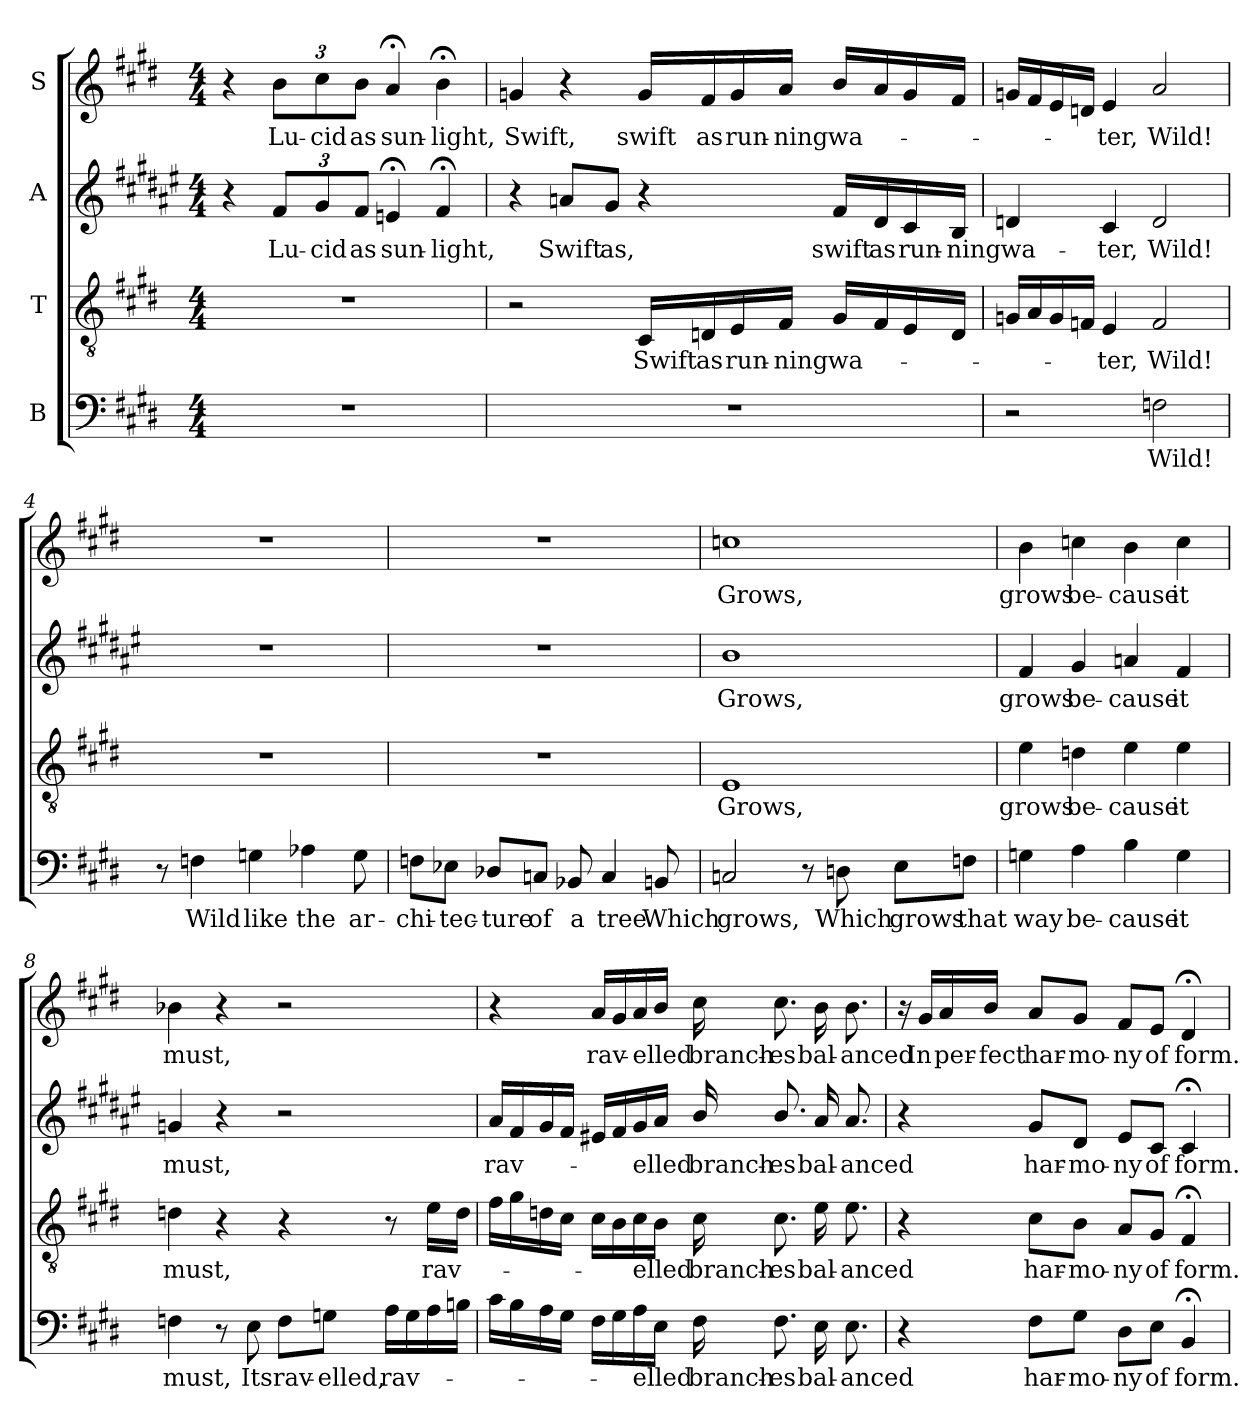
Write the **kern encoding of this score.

**kern	**text	**kern	**text	**kern	**text	**kern	**text
*part4	*part4	*part3	*part3	*part2	*part2	*part1	*part1
*staff4	*staff4	*staff3	*staff3	*staff2	*staff2	*staff1	*staff1
*I"B	*	*I"T	*	*I"A	*	*I"S	*
*clefF4	*	*clefGv2	*	*clefG2	*	*clefG2	*
*	*	*	*	*ITrd1c2	*	*	*
*k[f#c#g#d#]	*	*k[f#c#g#d#]	*	*k[f#c#g#d#]	*	*k[f#c#g#d#]	*
*E:	*	*E:	*	*E:	*	*E:	*
*M4/4	*	*M4/4	*	*M4/4	*	*M4/4	*
=1	=1	=1	=1	=1	=1	=1	=1
1r	.	1r	.	4r	.	4r	.
!	!	!	!	!	!LO:LY:b	!	!LO:LY:b
.	.	.	.	12e/L	Lu-	12b\L	Lu-
!	!	!	!	!	!LO:LY:b	!	!LO:LY:b
.	.	.	.	12f#/	-cid	12cc#\	-cid
!	!	!	!	!	!LO:LY:b	!	!LO:LY:b
.	.	.	.	12e/J	as	12b\J	as
!	!	!	!	!	!LO:LY:b	!	!LO:LY:b
.	.	.	.	4dn;/	sun-	4a;/	sun-
!	!	!	!	!	!LO:LY:b	!	!LO:LY:b
.	.	.	.	4e;/	-light,	4b;<\	-light,
=2	=2	=2	=2	=2	=2	=2	=2
!	!	!	!	!	!	!	!LO:LY:b
1r	.	2r	.	4r	.	4gn/	Swift,
!	!	!	!	!	!LO:LY:b	!	!
.	.	.	.	8gn/L	Swift	4r	.
!	!	!	!	!	!LO:LY:b	!	!
.	.	.	.	8f#/J	as,	.	.
!	!	!	!LO:LY:b	!	!	!	!LO:LY:b
.	.	16C#/LL	Swift	4r	.	16g/LL	swift
!	!	!	!LO:LY:b	!	!	!	!LO:LY:b
.	.	16Dn/	as	.	.	16f#/	as
!	!	!	!LO:LY:b	!	!	!	!LO:LY:b
.	.	16E/	run-	.	.	16g/	run-
!	!	!	!LO:LY:b	!	!	!	!LO:LY:b
.	.	16F#/JJ	-ning	.	.	16a/JJ	-ning
!	!	!	!LO:LY:b	!	!LO:LY:b	!	!LO:LY:b
.	.	16G#/LL	wa-	16e/LL	swift	16b/LL	wa-
!	!	!	!	!	!LO:LY:b	!	!
.	.	16F#/	.	16c#/	as	16a/	.
!	!	!	!	!	!LO:LY:b	!	!
.	.	16E/	.	16B/	run-	16g/	.
!	!	!	!	!	!LO:LY:b	!	!
.	.	16D/JJ	.	16A/JJ	-ning	16f#/JJ	.
=3	=3	=3	=3	=3	=3	=3	=3
!	!	!	!	!	!LO:LY:b	!	!
2r	.	16Gn/LL	.	4cn/	wa-	16gn/LL	.
.	.	16A/	.	.	.	16f#/	.
.	.	16G/	.	.	.	16e/	.
.	.	16Fn/JJ	.	.	.	16dn/JJ	.
!	!	!	!LO:LY:b	!	!LO:LY:b	!	!LO:LY:b
.	.	4E/	-ter,	4B/	-ter,	4e/	-ter,
!	!LO:LY:b	!	!LO:LY:b	!	!LO:LY:b	!	!LO:LY:b
2Fn\	Wild!	2F/	Wild!	2c/	Wild!	2a/	Wild!
!!LO:LB:g=z
=4	=4	=4	=4	=4	=4	=4	=4
8r	.	1r	.	1r	.	1r	.
!	!LO:LY:b	!	!	!	!	!	!
4Fn\	Wild	.	.	.	.	.	.
!	!LO:LY:b	!	!	!	!	!	!
4Gn\	like	.	.	.	.	.	.
!	!LO:LY:b	!	!	!	!	!	!
4A-X\	the	.	.	.	.	.	.
!	!LO:LY:b	!	!	!	!	!	!
8G\	ar-	.	.	.	.	.	.
=5	=5	=5	=5	=5	=5	=5	=5
!	!LO:LY:b	!	!	!	!	!	!
8Fn\L	-chi-	1r	.	1r	.	1r	.
!	!LO:LY:b	!	!	!	!	!	!
8E-X\J	-tec-	.	.	.	.	.	.
!	!LO:LY:b	!	!	!	!	!	!
8D-X/L	-ture	.	.	.	.	.	.
!	!LO:LY:b	!	!	!	!	!	!
8Cn/J	of	.	.	.	.	.	.
!	!LO:LY:b	!	!	!	!	!	!
8BB-X/	a	.	.	.	.	.	.
!	!LO:LY:b	!	!	!	!	!	!
4C/	tree	.	.	.	.	.	.
!	!LO:LY:b	!	!	!	!	!	!
8BB/	Which	.	.	.	.	.	.
=6	=6	=6	=6	=6	=6	=6	=6
!	!LO:LY:b	!	!LO:LY:b	!	!LO:LY:b	!	!LO:LY:b
2Cn/	grows,	1E	Grows,	1a	Grows,	1ccn	Grows,
8r	.	.	.	.	.	.	.
!	!LO:LY:b	!	!	!	!	!	!
8Dn\	Which	.	.	.	.	.	.
!	!LO:LY:b	!	!	!	!	!	!
8E\L	grows	.	.	.	.	.	.
!	!LO:LY:b	!	!	!	!	!	!
8Fn\J	that	.	.	.	.	.	.
=7	=7	=7	=7	=7	=7	=7	=7
!	!LO:LY:b	!	!LO:LY:b	!	!LO:LY:b	!	!LO:LY:b
4Gn\	way	4e\	grows	4e/	grows	4b\	grows
!	!LO:LY:b	!	!LO:LY:b	!	!LO:LY:b	!	!LO:LY:b
4A\	be-	4dn\	be-	4f#/	be-	4ccn\	be-
!	!LO:LY:b	!	!LO:LY:b	!	!LO:LY:b	!	!LO:LY:b
4B\	-cause	4e\	-cause	4gn/	-cause	4b\	-cause
!	!LO:LY:b	!	!LO:LY:b	!	!LO:LY:b	!	!LO:LY:b
4G\	it	4e\	it	4e/	it	4cc\	it
!!LO:PB:g=z
=8	=8	=8	=8	=8	=8	=8	=8
!	!LO:LY:b	!	!LO:LY:b	!	!LO:LY:b	!	!LO:LY:b
4Fn\	must,	4dn\	must,	4fn/	must,	4b-X\	must,
8r	.	4r	.	4r	.	4r	.
!	!LO:LY:b	!	!	!	!	!	!
8E\	Its	.	.	.	.	.	.
!	!LO:LY:b	!	!	!	!	!	!
8F\L	rav-	4r	.	2r	.	2r	.
!	!LO:LY:b	!	!	!	!	!	!
8Gn\J	-elled,	.	.	.	.	.	.
!	!LO:LY:b	!	!	!	!	!	!
16A\LL	rav-	8r	.	.	.	.	.
16G\	.	.	.	.	.	.	.
!	!	!	!LO:LY:b	!	!	!	!
16A\	.	16e\LL	rav-	.	.	.	.
16Bn\JJ	.	16d\JJ	.	.	.	.	.
=9	=9	=9	=9	=9	=9	=9	=9
!	!	!	!	!	!LO:LY:b	!	!
16c#\LL	.	16f#\LL	.	16g#/LL	rav-	4r	.
16B\	.	16g#\	.	16e/	.	.	.
16A\	.	16dn\	.	16f#/	.	.	.
16G#\JJ	.	16c#\JJ	.	16e/JJ	.	.	.
!	!	!	!	!	!	!	!LO:LY:b
16F#\LL	.	16c#\LL	.	16d#X/LL	.	16a/LL	rav-
16G#\	.	16B\	.	16e/	.	16g#/	.
16A\	.	16c#\	.	16f#/	.	16a/	.
!	!LO:LY:b	!	!LO:LY:b	!	!LO:LY:b	!	!LO:LY:b
16E\JJ	-elled	16B\JJ	-elled	16g#/JJ	-elled	16b/JJ	-elled
!	!LO:LY:b	!	!LO:LY:b	!	!LO:LY:b	!	!LO:LY:b
16F#\	branch-	16c#\	branch-	16a/	branch-	16cc#\	branch-
!	!LO:LY:b	!	!LO:LY:b	!	!LO:LY:b	!	!LO:LY:b
8.F#\	-es	8.c#\	-es	8.a/	-es	8.cc#\	-es
!	!LO:LY:b	!	!LO:LY:b	!	!LO:LY:b	!	!LO:LY:b
16E\	bal-	16e\	bal-	16g#/	bal-	16b\	bal-
!	!LO:LY:b	!	!LO:LY:b	!	!LO:LY:b	!	!LO:LY:b
8.E\	-anced	8.e\	-anced	8.g#/	-anced	8.b\	-anced
!!LO:LB:g=z
=10	=10	=10	=10	=10	=10	=10	=10
4r	.	4r	.	4r	.	16r	.
!	!	!	!	!	!	!	!LO:LY:b
.	.	.	.	.	.	16g#/LL	In
!	!	!	!	!	!	!	!LO:LY:b
.	.	.	.	.	.	16a/	per-
!	!	!	!	!	!	!	!LO:LY:b
.	.	.	.	.	.	16b/JJ	-fect
!	!LO:LY:b	!	!LO:LY:b	!	!LO:LY:b	!	!LO:LY:b
8F#\L	har-	8c#\L	har-	8f#/L	har-	8a/L	har-
!	!LO:LY:b	!	!LO:LY:b	!	!LO:LY:b	!	!LO:LY:b
8G#\J	-mo-	8B\J	-mo-	8c#/J	-mo-	8g#/J	-mo-
!	!LO:LY:b	!	!LO:LY:b	!	!LO:LY:b	!	!LO:LY:b
8D#\L	-ny	8A/L	-ny	8d#/L	-ny	8f#/L	-ny
!	!LO:LY:b	!	!LO:LY:b	!	!LO:LY:b	!	!LO:LY:b
8E\J	of	8G#/J	of	8B/J	of	8e/J	of
!	!LO:LY:b	!	!LO:LY:b	!	!LO:LY:b	!	!LO:LY:b
4BB;/	form.	4F#;/	form.	4B;/	form.	4d#;/	form.
=	=	=	=	=	=	=	=
*-	*-	*-	*-	*-	*-	*-	*-
